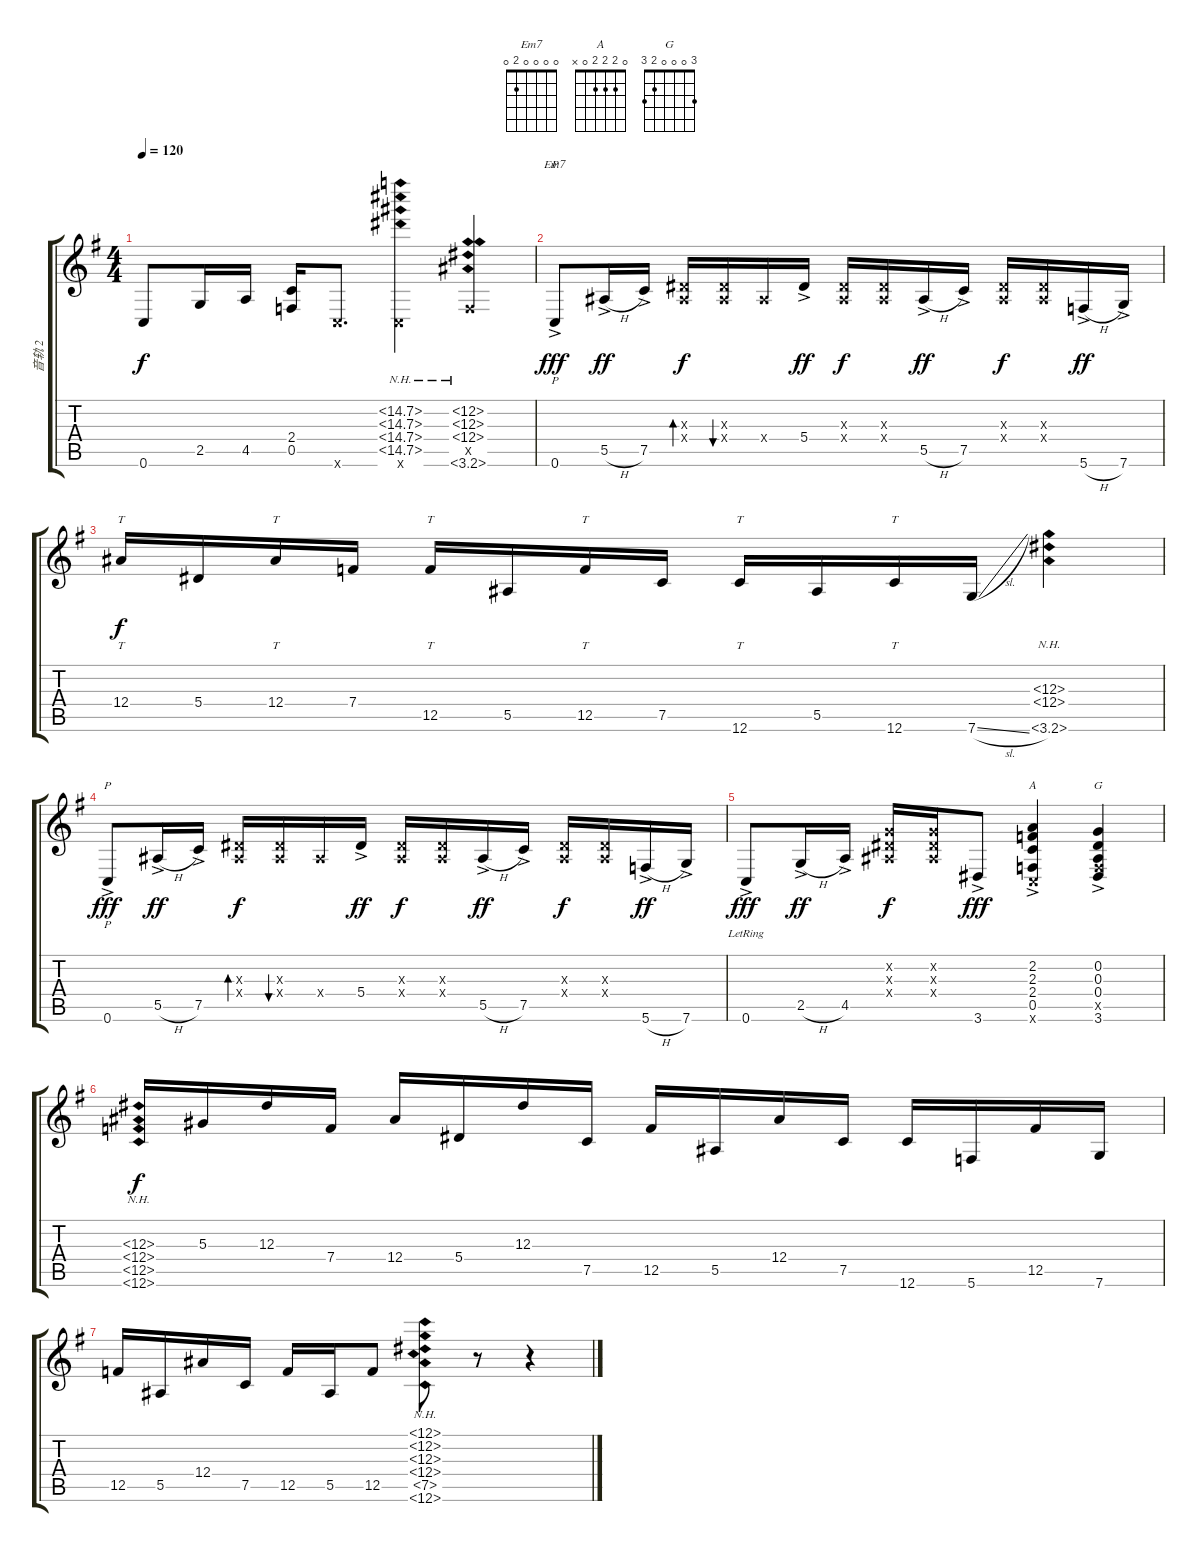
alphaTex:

\track ("音轨 2" "音轨 2") {instrument acousticguitarsteel}
\staff {score tabs}
\tuning (C4 G3 Eb3 Bb2 F2 C2) {hide}
\chord ("Em7" 0 0 0 0 2 0)
\chord ("A" 0 2 2 2 0 x)
\chord ("G" 3 0 0 0 2 3)
\ts (4 4)
\tempo 120
\clef g2
\ks g
0.6.8{dy f} 2.5.16 4.5.16 (2.4 0.5).16 0.6{x}.8{d} (14.2{nh} 14.3{nh} 14.4{nh} 14.5{nh} 0.6{x}).4 (0.2{nh} 0.3{nh} 0.4{nh} 0.5{x} 3.6{nh}).4 |
0.6{ac}.8{p ch "Em7" dy fff} 5.5{h ac}.16{dy ff} 7.5{ac}.16 (0.3{x} 0.4{x}).16{bd 240 dy f} (0.3{x} 0.4{x}).16{bu 240} 0.4{x}.16 5.4{ac}.16{dy ff} (0.3{x} 0.4{x}).16{dy f} (0.3{x} 0.4{x}).16 5.5{h ac}.16{dy ff} 7.5{ac}.16 (0.3{x} 0.4{x}).16{dy f} (0.3{x} 0.4{x}).16 5.6{h ac}.16{dy ff} 7.6{ac}.16 |
12.4.16{tt dy f} 5.4.16 12.4.16{tt} 7.4.16 12.5.16{tt} 5.5.16 12.5.16{tt} 7.5.16 12.6.16{tt} 5.5.16 12.6.16{tt} 7.6{sl}.16 (0.3{nh} 0.4{nh} 3.6{nh}).4 |
0.6{ac}.8{p dy fff} 5.5{h ac}.16{dy ff} 7.5{ac}.16 (0.3{x} 0.4{x}).16{bd 240 dy f} (0.3{x} 0.4{x}).16{bu 240} 0.4{x}.16 5.4{ac}.16{dy ff} (0.3{x} 0.4{x}).16{dy f} (0.3{x} 0.4{x}).16 5.5{h ac}.16{dy ff} 7.5{ac}.16 (0.3{x} 0.4{x}).16{dy f} (0.3{x} 0.4{x}).16 5.6{h ac}.16{dy ff} 7.6{ac}.16 |
0.6{ac lr}.8{dy fff} 2.5{h ac}.16{dy ff} 4.5{ac}.16 (0.2{x} 0.3{x} 0.4{x}).16{dy f} (0.2{x} 0.3{x} 0.4{x}).16 3.6{ac}.8{dy fff} (2.2 2.3 2.4 0.5 0.6{ac x}).4{ch "A"} (0.2 0.3 0.4 0.5{x} 3.6{ac}).4{ch "G"} |
(0.3{nh} 0.4{nh} 0.5{nh} 0.6{nh}).16{dy f} 5.3.16 12.3.16 7.4.16 12.4.16 5.4.16 12.3.16 7.5.16 12.5.16 5.5.16 12.4.16 7.5.16 12.6.16 5.6.16 12.5.16 7.6.16 |
12.5.16 5.5.16 12.4.16 7.5.16 12.5.16 5.5.16 12.5.8 (0.1{nh} 0.2{nh} 0.3{nh} 0.4{nh} 7.5{nh} 0.6{nh}).8 r.8 r.4
